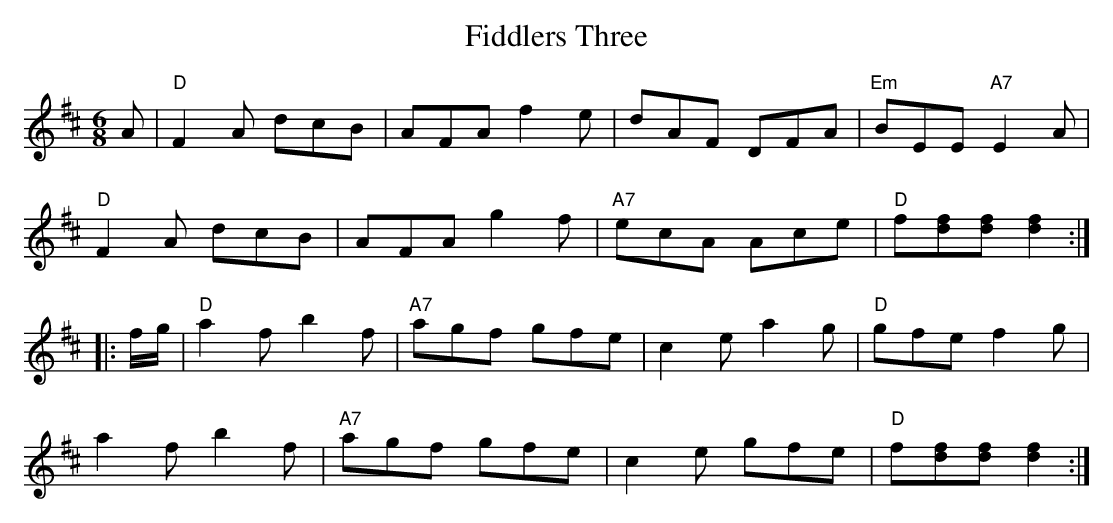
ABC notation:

X:1
T:Fiddlers Three
M:6/8
L:1/8
K:D
A|"D"F2A dcB|AFA f2e|dAF DFA|"Em"BEE "A7"E2A|!
"D"F2A dcB|AFA g2f|"A7"ecA Ace|"D"f[df][df] [d2f2]:|!
|:f/2g/2|"D"a2f b2f|"A7"agf gfe|c2e a2g|"D"gfe f2g|!
a2f b2f|"A7"agf gfe|c2e gfe|"D"f[df][df] [d2f2]:|]
